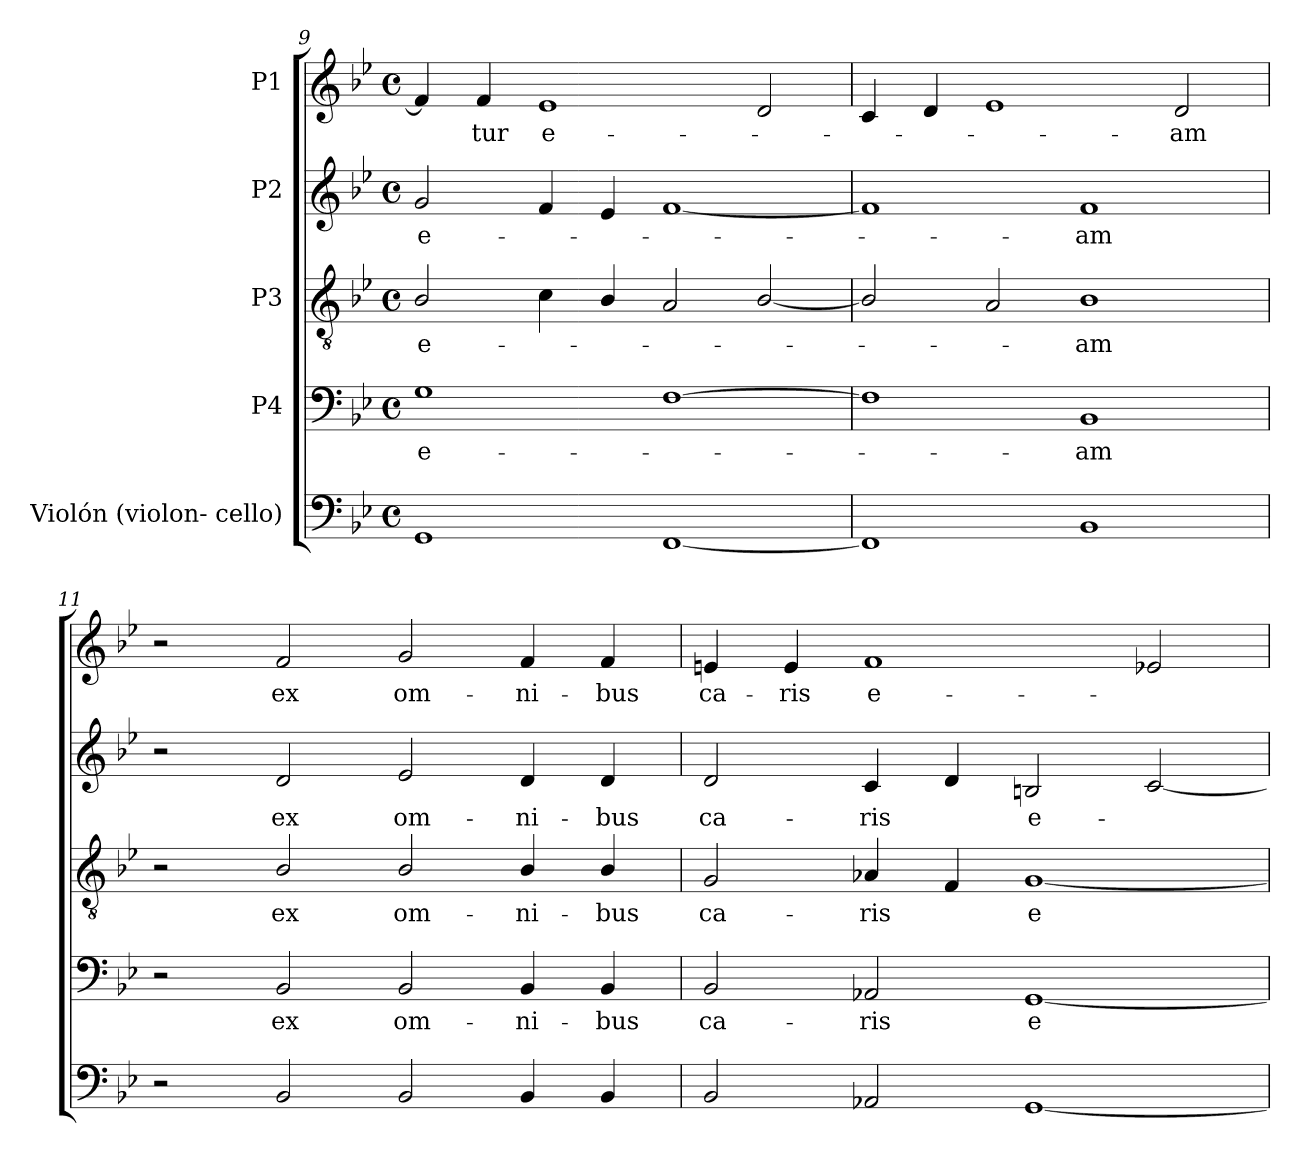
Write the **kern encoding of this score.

**kern	**kern	**text	**kern	**text	**kern	**text	**kern	**text
*part5	*part4	*part4	*part3	*part3	*part2	*part2	*part1	*part1
*staff5	*staff4	*staff4	*staff3	*staff3	*staff2	*staff2	*staff1	*staff1
*I"Violón (violon- cello)	*I"P4	*	*I"P3	*	*I"P2	*	*I"P1	*
*clefF4	*clefF4	*	*clefGv2	*	*clefG2	*	*clefG2	*
*	*	*	*ITrd7c12	*	*	*	*	*
*k[b-e-]	*k[b-e-]	*	*k[b-e-]	*	*k[b-e-]	*	*k[b-e-]	*
*B-:	*B-:	*	*B-:	*	*B-:	*	*B-:	*
*M4/4	*M4/4	*	*M4/4	*	*M4/4	*	*M4/4	*
*met(c)	*met(c)	*	*met(c)	*	*met(c)	*	*met(c)	*
=9	=9	=9	=9	=9	=9	=9	=9	=9
!	!	!LO:LY:b:color=#000000	!	!	!	!	!	!
!	!	!	!	!LO:LY:b:color=#000000	!	!	!	!
!	!	!	!	!	!	!LO:LY:b:color=#000000	!	!
1GGi	1Gi	e-	2BB-i/	e-	2gi/	e-	4fi/]	.
!	!	!	!	!	!	!	!	!LO:LY:b:color=#000000
.	.	.	.	.	.	.	4fi/	-tur
!	!	!	!	!	!	!	!	!LO:LY:b:color=#000000
.	.	.	4Ci\	.	4fi/	.	1e-i	e-
.	.	.	4BB-i/	.	4e-i/	.	.	.
[1FFi	[1Fi	.	2AAi/	.	[1fi	.	.	.
.	.	.	[2BB-i/	.	.	.	2di/	.
=10	=10	=10	=10	=10	=10	=10	=10	=10
1FFi]	1Fi]	.	2BB-i/]	.	1fi]	.	4ci/	.
.	.	.	.	.	.	.	4di/	.
.	.	.	2AAi/	.	.	.	1e-i	.
!	!	!LO:LY:b:color=#000000	!	!	!	!	!	!
!	!	!	!	!LO:LY:b:color=#000000	!	!	!	!
!	!	!	!	!	!	!LO:LY:b:color=#000000	!	!
1BB-i	1BB-i	-am	1BB-i	-am	1fi	-am	.	.
!	!	!	!	!	!	!	!	!LO:LY:b:color=#000000
.	.	.	.	.	.	.	2di/	-am
=11	=11	=11	=11	=11	=11	=11	=11	=11
2r	2r	.	2r	.	2r	.	2r	.
!	!	!LO:LY:b:color=#000000	!	!	!	!	!	!
!	!	!	!	!LO:LY:b:color=#000000	!	!	!	!
!	!	!	!	!	!	!LO:LY:b:color=#000000	!	!
!	!	!	!	!	!	!	!	!LO:LY:b:color=#000000
2BB-i/	2BB-i/	ex	2BB-i/	ex	2di/	ex	2fi/	ex
!	!	!LO:LY:b:color=#000000	!	!	!	!	!	!
!	!	!	!	!LO:LY:b:color=#000000	!	!	!	!
!	!	!	!	!	!	!LO:LY:b:color=#000000	!	!
!	!	!	!	!	!	!	!	!LO:LY:b:color=#000000
2BB-i/	2BB-i/	om-	2BB-i/	om-	2e-i/	om-	2gi/	om-
!	!	!LO:LY:b:color=#000000	!	!	!	!	!	!
!	!	!	!	!LO:LY:b:color=#000000	!	!	!	!
!	!	!	!	!	!	!LO:LY:b:color=#000000	!	!
!	!	!	!	!	!	!	!	!LO:LY:b:color=#000000
4BB-i/	4BB-i/	-ni-	4BB-i/	-ni-	4di/	-ni-	4fi/	-ni-
!	!	!LO:LY:b:color=#000000	!	!	!	!	!	!
!	!	!	!	!LO:LY:b:color=#000000	!	!	!	!
!	!	!	!	!	!	!LO:LY:b:color=#000000	!	!
!	!	!	!	!	!	!	!	!LO:LY:b:color=#000000
4BB-i/	4BB-i/	-bus	4BB-i/	-bus	4di/	-bus	4fi/	-bus
!!LO:PB:g=z
=12	=12	=12	=12	=12	=12	=12	=12	=12
!	!	!LO:LY:b:color=#000000	!	!	!	!	!	!
!	!	!	!	!LO:LY:b:color=#000000	!	!	!	!
!	!	!	!	!	!	!LO:LY:b:color=#000000	!	!
!	!	!	!	!	!	!	!	!LO:LY:b:color=#000000
2BB-i/	2BB-i/	ca-	2GGi/	ca-	2di/	ca-	4eni/	ca-
!	!	!	!	!	!	!	!	!LO:LY:b:color=#000000
.	.	.	.	.	.	.	4ei/	-ris
!	!	!LO:LY:b:color=#000000	!	!	!	!	!	!
!	!	!	!	!LO:LY:b:color=#000000	!	!	!	!
!	!	!	!	!	!	!LO:LY:b:color=#000000	!	!
!	!	!	!	!	!	!	!	!LO:LY:b:color=#000000
2AA-Xi/	2AA-Xi/	-ris	4AA-Xi/	-ris	4ci/	-ris	1fi	e-
.	.	.	4FFi/	.	4di/	.	.	.
!	!	!LO:LY:b:color=#000000	!	!	!	!	!	!
!	!	!	!	!LO:LY:b:color=#000000	!	!	!	!
!	!	!	!	!	!	!LO:LY:b:color=#000000	!	!
[1GGi	[1GGi	e-	[1GGi	e-	2Bni/	e-	.	.
.	.	.	.	.	[2ci/	.	2e-Xi/	.
=	=	=	=	=	=	=	=	=
*-	*-	*-	*-	*-	*-	*-	*-	*-
